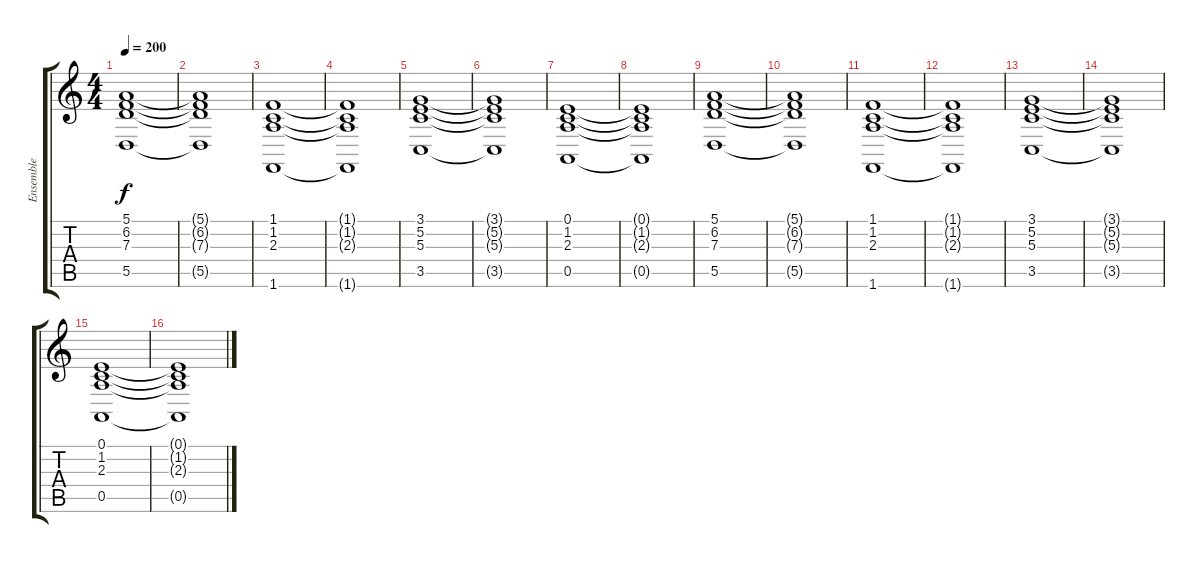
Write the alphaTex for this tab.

\track ("Ensemble" "Ensemble") {instrument stringensemble1}
\staff {score tabs}
\tuning (E4 B3 G3 D3 A2 E2) {hide}
\ts (4 4)
\section ("" "")
\tempo 200
\clef g2
\ks c
(5.1 6.2 7.3 5.5).1{dy f} |
(5.1{t} 6.2{t} 7.3{t} 5.5{t}).1 |
(1.1 1.2 2.3 1.6).1 |
(1.1{t} 1.2{t} 2.3{t} 1.6{t}).1 |
(3.1 5.2 5.3 3.5).1 |
(3.1{t} 5.2{t} 5.3{t} 3.5{t}).1 |
(0.1 1.2 2.3 0.5).1 |
(0.1{t} 1.2{t} 2.3{t} 0.5{t}).1 |
\section ("" "")
(5.1 6.2 7.3 5.5).1 |
(5.1{t} 6.2{t} 7.3{t} 5.5{t}).1 |
(1.1 1.2 2.3 1.6).1 |
(1.1{t} 1.2{t} 2.3{t} 1.6{t}).1 |
(3.1 5.2 5.3 3.5).1 |
(3.1{t} 5.2{t} 5.3{t} 3.5{t}).1 |
(0.1 1.2 2.3 0.5).1 |
(0.1{t} 1.2{t} 2.3{t} 0.5{t}).1
